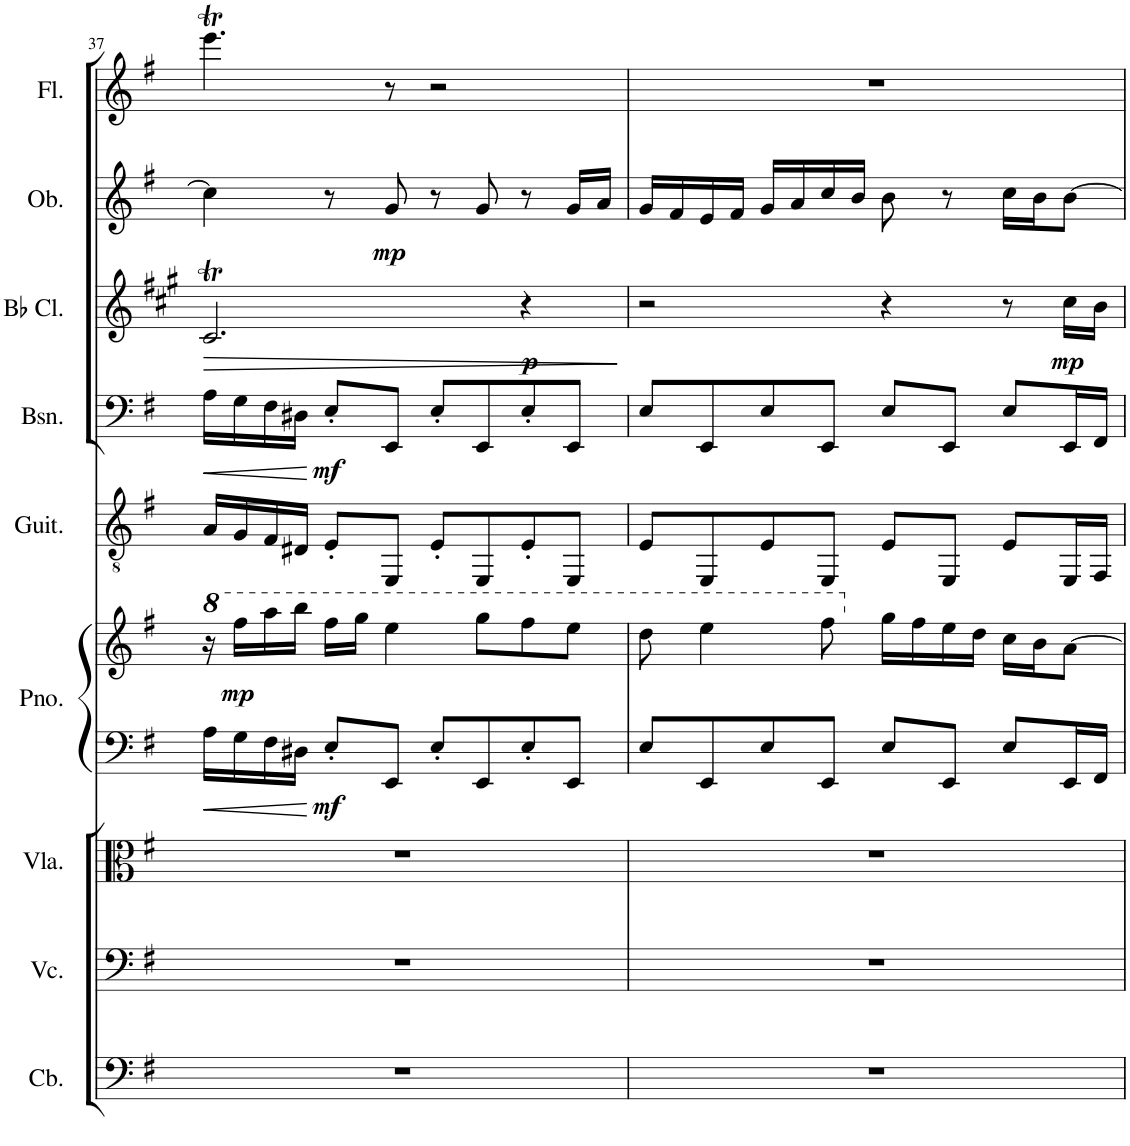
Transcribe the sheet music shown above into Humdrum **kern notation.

**kern	**kern	**kern	**kern	**kern	**dynam	**kern	**kern	**dynam	**kern	**dynam	**kern	**dynam	**kern
*part9	*part8	*part7	*part6	*part6	*part6	*part5	*part4	*part4	*part3	*part3	*part2	*part2	*part1
*staff10	*staff9	*staff8	*staff7	*staff6	*staff6/7	*staff5	*staff4	*staff4	*staff3	*staff3	*staff2	*staff2	*staff1
*I"Contrabass	*I"Violoncello	*I"Viola	*I"Piano	*	*	*I"Classical Guitar	*I"Bassoon	*	*I"Bb Clarinet	*	*I"Oboe	*	*I"Flute
*I'Cb.	*I'Vc.	*I'Vla.	*I'Pno.	*	*	*I'Guit.	*I'Bsn.	*	*I'Bb Cl.	*	*I'Ob.	*	*I'Fl.
!!LO:PB:g=z
*clefF4	*clefF4	*clefC3	*clefF4	*clefG2	*	*clefGv2	*clefF4	*	*clefG2	*	*clefG2	*	*clefG2
*Trd7c12	*	*	*	*	*	*	*	*	*Trd1c2	*	*	*	*
*k[f#]	*k[f#]	*k[f#]	*k[f#]	*k[f#]	*	*k[f#]	*k[f#]	*	*k[f#c#g#]	*	*k[f#]	*	*k[f#]
*M4/4	*M4/4	*M4/4	*M4/4	*M4/4	*	*M4/4	*M4/4	*	*M4/4	*	*M4/4	*	*M4/4
*	*	*	*	*8va	*	*	*	*	*	*	*	*	*
=37	=37	=37	=37	=37	=37	=37	=37	=37	=37	=37	=37	=37	=37
!	!	!	!	!	!	!	!	!LO:HP:b	!	!LO:HP:b	!	!	!
1r	1r	1r	16A\LL	16r	.	16A/LL	16A\LL	<	2.c#t/	>	4cc\]	.	4.eeeT\
!	!	!	!	!	!LO:DY:b	!	!	!	!	!	!	!	!
.	.	.	16G\	16fff#\LL	mp	16G/	16G\	.	.	.	.	.	.
.	.	.	16F#\	16aaa\	.	16F#/	16F#\	.	.	.	.	.	.
.	.	.	16D#X\JJ	16bbb\JJ	.	16D#X/JJ	16D#X\JJ	.	.	.	.	.	.
!	!	!	!	!	!LO:DY:b=2	!	!	!LO:DY:n=1:b	!	!	!	!	!
.	.	.	8E'/L	16fff#\LL	mf	8E'/L	8E'/L	[ mf	.	.	8r	.	.
.	.	.	.	16ggg\JJ	.	.	.	.	.	.	.	.	.
!	!	!	!	!	!	!	!	!	!	!	!	!LO:DY:b	!
.	.	.	8EE/J	4eee\	.	8EE/J	8EE/J	.	.	.	8g/	mp	8r
.	.	.	8E'/L	.	.	8E'/L	8E'/L	.	.	.	8r	.	2r
.	.	.	8EE/	8ggg\L	.	8EE/	8EE/	.	.	.	8g/	.	.
!	!	!	!	!	!	!	!	!	!	!LO:DY:b	!	!	!
.	.	.	8E'/	8fff#\	.	8E'/	8E'/	.	4r	p	8r	.	.
.	.	.	8EE/J	8eee\J	.	8EE/J	8EE/J	.	.	.	16g/LL	.	.
.	.	.	.	.	.	.	.	.	.	.	16a/JJ	.	.
.	.	.	.	.	.	.	.	.	.	]	.	.	.
=38	=38	=38	=38	=38	=38	=38	=38	=38	=38	=38	=38	=38	=38
1r	1r	1r	8E/L	8ddd\	.	8E/L	8E/L	.	2r	.	16g/LL	.	1r
.	.	.	.	.	.	.	.	.	.	.	16f#/	.	.
.	.	.	8EE/	4eee\	.	8EE/	8EE/	.	.	.	16e/	.	.
.	.	.	.	.	.	.	.	.	.	.	16f#/JJ	.	.
.	.	.	8E/	.	.	8E/	8E/	.	.	.	16g/LL	.	.
.	.	.	.	.	.	.	.	.	.	.	16a/	.	.
.	.	.	8EE/J	8fff#\	.	8EE/J	8EE/J	.	.	.	16cc/	.	.
.	.	.	.	.	.	.	.	.	.	.	16b/JJ	.	.
*	*	*	*	*X8va	*	*	*	*	*	*	*	*	*
.	.	.	8E/L	16gg\LL	.	8E/L	8E/L	.	4r	.	8b\	.	.
.	.	.	.	16ff#\	.	.	.	.	.	.	.	.	.
.	.	.	8EE/J	16ee\	.	8EE/J	8EE/J	.	.	.	8r	.	.
.	.	.	.	16dd\JJ	.	.	.	.	.	.	.	.	.
.	.	.	8E/L	16cc\LL	.	8E/L	8E/L	.	8r	.	16cc\LL	.	.
.	.	.	.	16b\J	.	.	.	.	.	.	16b\J	.	.
!	!	!	!	!	!	!	!	!	!	!LO:DY:b	!	!	!
.	.	.	16EE/L	[8a\J	.	16EE/L	16EE/L	.	16cc#\LL	mp	[8b\J	.	.
.	.	.	16FF#/JJ	.	.	16FF#/JJ	16FF#/JJ	.	16b\JJ	.	.	.	.
=	=	=	=	=	=	=	=	=	=	=	=	=	=
*-	*-	*-	*-	*-	*-	*-	*-	*-	*-	*-	*-	*-	*-
